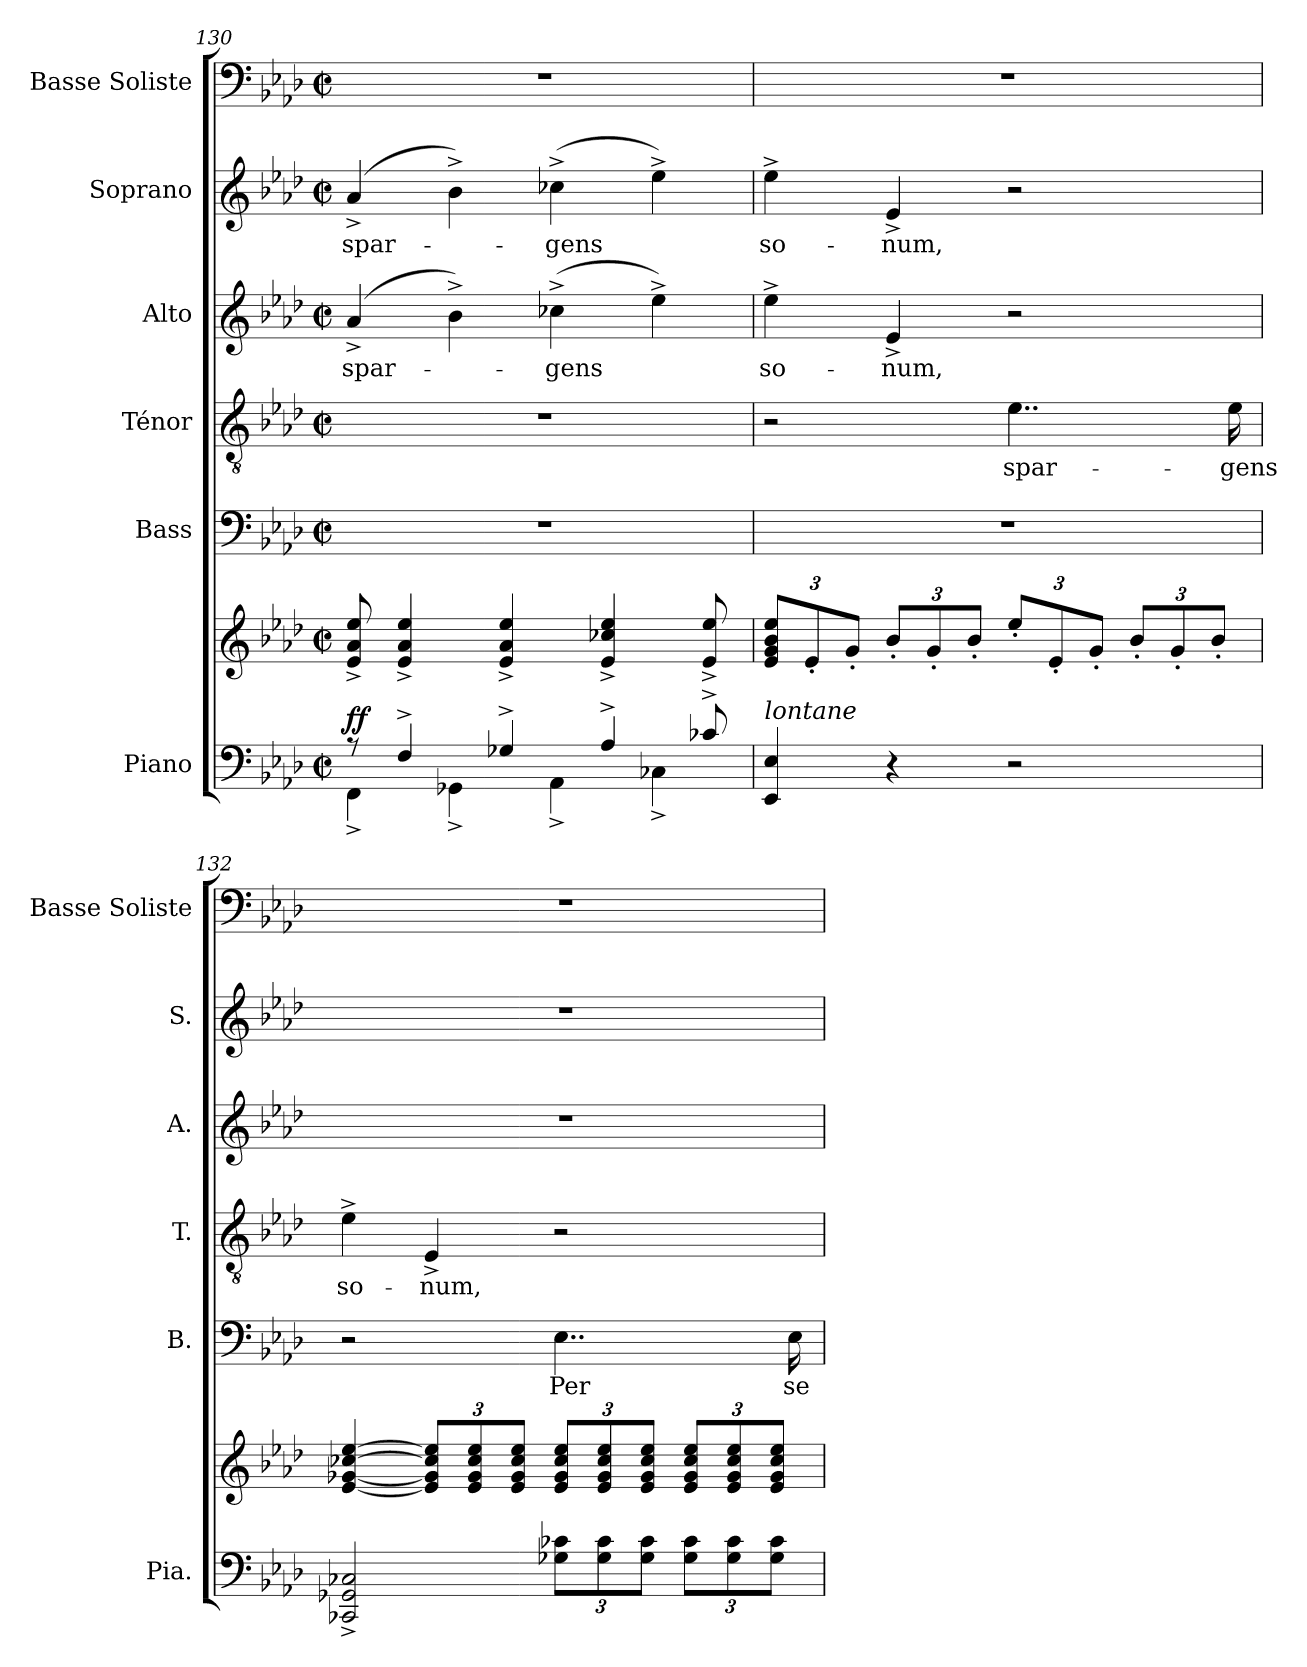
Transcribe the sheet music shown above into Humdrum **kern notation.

**kern	**kern	**dynam	**kern	**text	**kern	**text	**kern	**text	**kern	**text	**kern
*part6	*part6	*part6	*part5	*part5	*part4	*part4	*part3	*part3	*part2	*part2	*part1
*staff7	*staff6	*staff6/7	*staff5	*staff5	*staff4	*staff4	*staff3	*staff3	*staff2	*staff2	*staff1
*I"Piano	*	*	*I"Bass	*	*I"Ténor	*	*I"Alto	*	*I"Soprano	*	*I"Basse Soliste
*I'Pia.	*	*	*I'B.	*	*I'T.	*	*I'A.	*	*I'S.	*	*I'Basse Soliste
*clefF4	*clefG2	*	*clefF4	*	*clefGv2	*	*clefG2	*	*clefG2	*	*clefF4
*k[b-e-a-d-]	*k[b-e-a-d-]	*	*k[b-e-a-d-]	*	*k[b-e-a-d-]	*	*k[b-e-a-d-]	*	*k[b-e-a-d-]	*	*k[b-e-a-d-]
*M2/2	*M2/2	*	*M2/2	*	*M2/2	*	*M2/2	*	*M2/2	*	*M2/2
*met(c|)	*met(c|)	*	*met(c|)	*	*met(c|)	*	*met(c|)	*	*met(c|)	*	*met(c|)
=130	=130	=130	=130	=130	=130	=130	=130	=130	=130	=130	=130
*^	*	*	*	*	*	*	*	*	*	*	*
!	!	!	!LO:DY:a=2	!	!	!	!	!	!	!	!	!
8r	4FF^\	8e-/^ 8a-/^ 8ee-/^	ff	1r	.	1r	.	(4a-^/	spar-	(4a-^/	spar-	1r
4F^/	.	4e-/^ 4a-/^ 4ee-/^	.	.	.	.	.	.	.	.	.	.
.	4GG-X^\	.	.	.	.	.	.	4b-^\)	.	4b-^\)	.	.
4G-X^/	.	4e-/^ 4a-/^ 4ee-/^	.	.	.	.	.	.	.	.	.	.
.	4AA-^\	.	.	.	.	.	.	(4cc-X^\	-gens	(4cc-X^\	-gens	.
4A-^/	.	4e-/^ 4cc-X/^ 4ee-/^	.	.	.	.	.	.	.	.	.	.
.	4C-X^\	.	.	.	.	.	.	4ee-^\)	.	4ee-^\)	.	.
8c-X^/	.	8e-/^ 8ee-/^	.	.	.	.	.	.	.	.	.	.
*v	*v	*	*	*	*	*	*	*	*	*	*	*
=131	=131	=131	=131	=131	=131	=131	=131	=131	=131	=131	=131
*	*Xbrackettup	*	*	*	*	*	*	*	*	*	*
!LO:TX:a:i:t=lontane	!	!	!	!	!	!	!	!	!	!	!
4EE-/ 4E-/	12e-/ 12g/ 12b-/ 12ee-/L	.	1r	.	2r	.	4ee-^\	so-	4ee-^\	so-	1r
.	12e-'/	.	.	.	.	.	.	.	.	.	.
.	12g'/J	.	.	.	.	.	.	.	.	.	.
4r	12b-'/L	.	.	.	.	.	4e-^/	-num,	4e-^/	-num,	.
.	12g'/	.	.	.	.	.	.	.	.	.	.
.	12b-'/J	.	.	.	.	.	.	.	.	.	.
2r	12ee-'/L	.	.	.	4..e-\	spar-	2r	.	2r	.	.
.	12e-'/	.	.	.	.	.	.	.	.	.	.
.	12g'/J	.	.	.	.	.	.	.	.	.	.
.	12b-'/L	.	.	.	.	.	.	.	.	.	.
.	12g'/	.	.	.	.	.	.	.	.	.	.
.	12b-'/J	.	.	.	.	.	.	.	.	.	.
.	.	.	.	.	16e-\	-gens	.	.	.	.	.
=132	=132	=132	=132	=132	=132	=132	=132	=132	=132	=132	=132
2CC-X/^ 2GG-X/^ 2C-X/^	[4e-/ [4g-X/ [4cc-X/ [4ee-/	.	2r	.	4e-^\	so-	1r	.	1r	.	1r
.	12e-/] 12g-/] 12cc-/] 12ee-/]L	.	.	.	4E-^/	-num,	.	.	.	.	.
.	12e-/ 12g-/ 12cc-/ 12ee-/	.	.	.	.	.	.	.	.	.	.
.	12e-/ 12g-/ 12cc-/ 12ee-/J	.	.	.	.	.	.	.	.	.	.
*Xbrackettup	*	*	*	*	*	*	*	*	*	*	*
12G-X\ 12c-X\L	12e-/ 12g-/ 12cc-/ 12ee-/L	.	4..E-\	Per	2r	.	.	.	.	.	.
12G-\ 12c-\	12e-/ 12g-/ 12cc-/ 12ee-/	.	.	.	.	.	.	.	.	.	.
12G-\ 12c-\J	12e-/ 12g-/ 12cc-/ 12ee-/J	.	.	.	.	.	.	.	.	.	.
12G-\ 12c-\L	12e-/ 12g-/ 12cc-/ 12ee-/L	.	.	.	.	.	.	.	.	.	.
12G-\ 12c-\	12e-/ 12g-/ 12cc-/ 12ee-/	.	.	.	.	.	.	.	.	.	.
12G-\ 12c-\J	12e-/ 12g-/ 12cc-/ 12ee-/J	.	.	.	.	.	.	.	.	.	.
.	.	.	16E-\	se-	.	.	.	.	.	.	.
=	=	=	=	=	=	=	=	=	=	=	=
*-	*-	*-	*-	*-	*-	*-	*-	*-	*-	*-	*-
